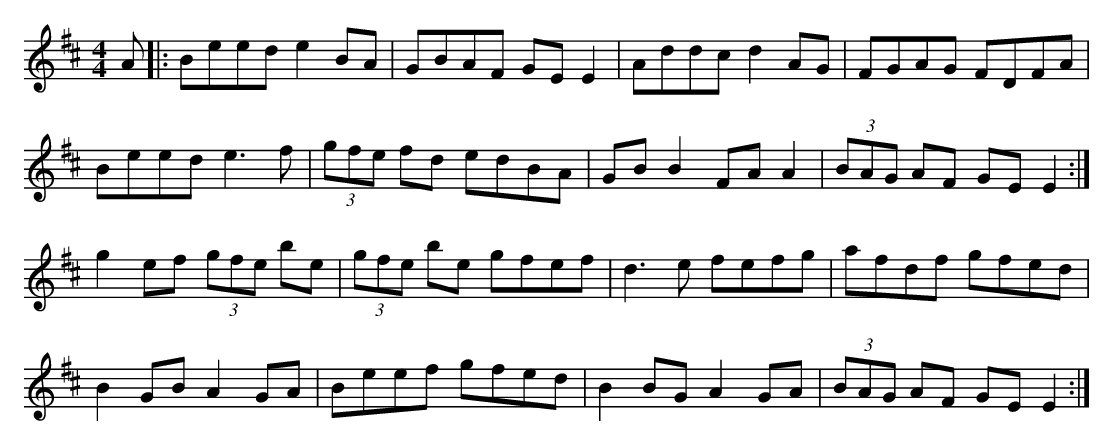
X:1
M:4/4
K:Edor
A|:Beed e2 BA|GBAF GE E2|Addc d2 AG|FGAG FDFA|
Beed e3f|(3gfe fd edBA|GB B2 FA A2|(3BAG AF GE E2:|
g2 ef (3gfe be|(3gfe be gfef|d3e fefg|afdf gfed|
B2 GB A2 GA|Beef gfed|B2 BG A2 GA|(3BAG AF GE E2:|
